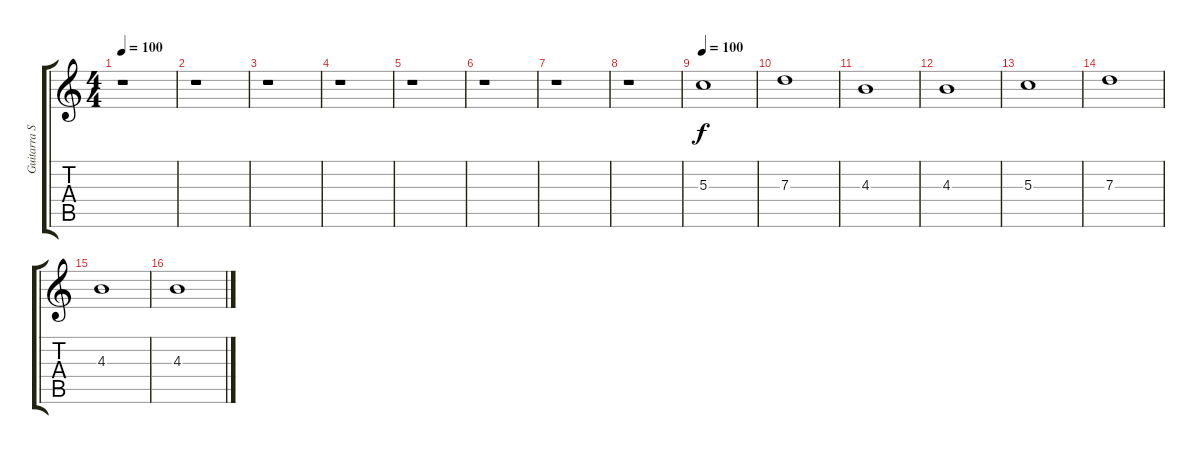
\track ("Guitarra Solista" "Guitarra S") {instrument distortionguitar}
\staff {score tabs}
\tuning (E4 B3 G3 D3 A2 E2) {hide}
\ts (4 4)
\tempo 100
\clef g2
\ks c
r.1{dy f instrument distortionguitar} |
r.1 |
r.1 |
r.1 |
r.1 |
r.1 |
r.1 |
r.1 |
\tempo 100
5.3.1 |
7.3.1 |
4.3.1 |
4.3.1 |
5.3.1 |
7.3.1 |
4.3.1 |
4.3.1
